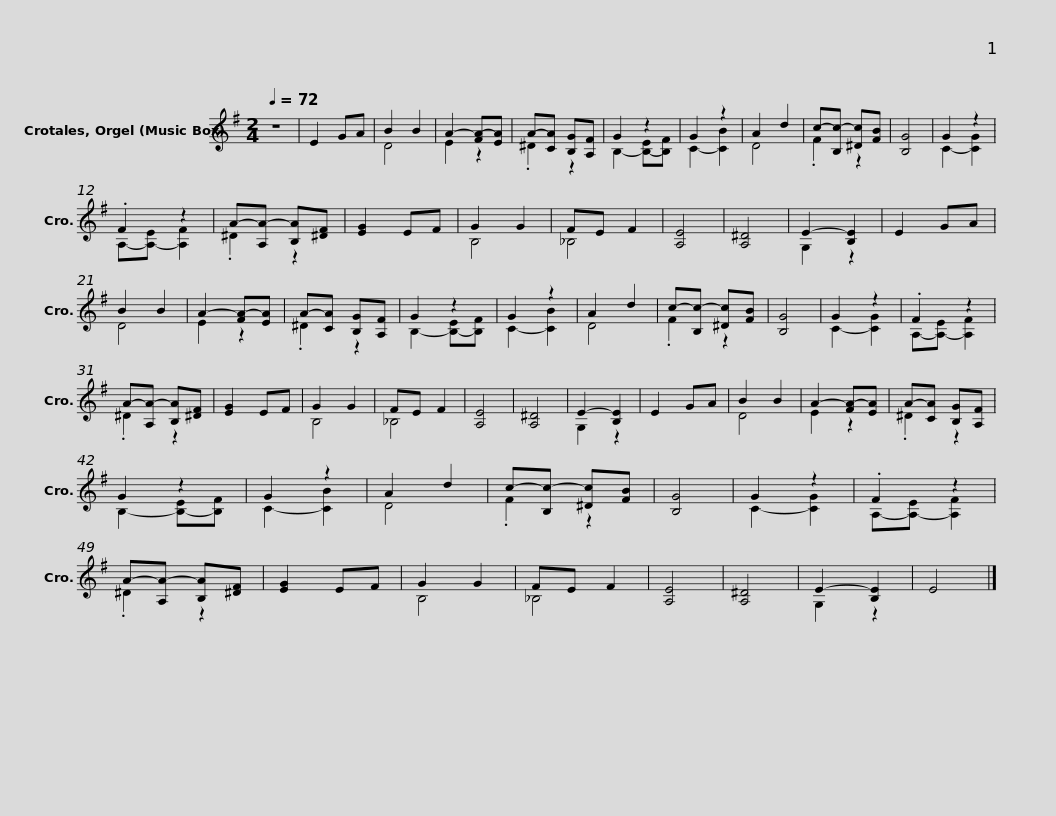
X:1
%%score ( 1 2 )
L:1/8
Q:1/4=72
M:2/4
I:linebreak $
K:G
V:1 treble transpose=24
V:2 treble transpose="24 "
V:1
 z4 | E2 GA | B2 B2 | A2- [FA-][EA] | A-[CA] [B,G][A,F] | %5
 G2 z2 | G2 z2 | A2 d2 | c-[B,c-] [^Dc][FB] |$ [B,G]4 | %10
 G2 z2 | .F2 z2 | A-[A,A-] [B,A][^DF] | [EG]2 EF | G2 G2 | %15
 FE F2 | [A,E]4 | [A,^D]4 | E2- [B,E]2 | E2 GA |$ %20
 B2 B2 | A2- [FA-][EA] | A-[CA] [B,G][A,F] | G2 z2 | G2 z2 | %25
 A2 d2 | c-[B,c-] [^Dc][FB] | [B,G]4 | G2 z2 |$ .F2 z2 | %30
 A-[A,A-] [B,A][^DF] | [EG]2 EF | G2 G2 | FE F2 | [A,E]4 | %35
 [A,^D]4 | E2- [B,E]2 | E2 GA | B2 B2 |$ A2- [FA-][EA] | %40
 A-[CA] [B,G][A,F] | G2 z2 | G2 z2 | A2 d2 | c-[B,c-] [^Dc][FB] | %45
 [B,G]4 | G2 z2 | .F2 z2 |$ A-[A,A-] [B,A][^DF] | [EG]2 EF | %50
 G2 G2 | FE F2 | [A,E]4 | [A,^D]4 | E2- [B,E]2 | %55
 E4 |] %56
V:2
 x4 | x4 | D4 | E2 z2 | .^D2 z2 | %5
 B,2- [B,-E][B,F] | C2- [CB]2 | D4 | .F2 z2 |$ x4 | %10
 C2- [CG]2 | A,-[A,-E] [A,F]2 | .^D2 z2 | x4 | B,4 | %15
 _B,4 | x4 | x4 | G,2 z2 | x4 |$ %20
 D4 | E2 z2 | .^D2 z2 | B,2- [B,-E][B,F] | C2- [CB]2 | %25
 D4 | .F2 z2 | x4 | C2- [CG]2 |$ A,-[A,-E] [A,F]2 | %30
 .^D2 z2 | x4 | B,4 | _B,4 | x4 | %35
 x4 | G,2 z2 | x4 | D4 |$ E2 z2 | %40
 .^D2 z2 | B,2- [B,-E][B,F] | C2- [CB]2 | D4 | .F2 z2 | %45
 x4 | C2- [CG]2 | A,-[A,-E] [A,F]2 |$ .^D2 z2 | x4 | %50
 B,4 | _B,4 | x4 | x4 | G,2 z2 | %55
 x4 |] %56
